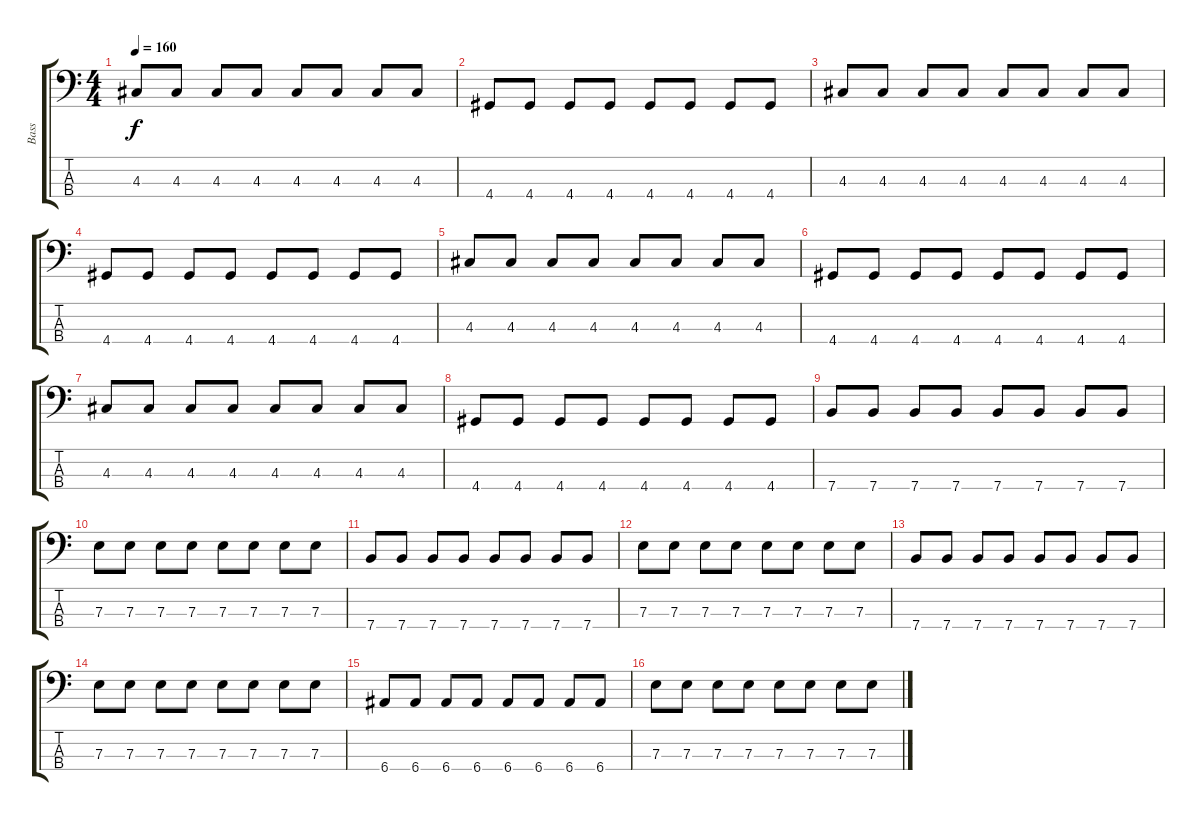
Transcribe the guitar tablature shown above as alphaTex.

\track ("Bass" "Bass") {instrument electricbassfinger}
\staff {score tabs}
\tuning (G2 D2 A1 E1) {hide}
\ts (4 4)
\tempo 160
\clef f4
\ks c
4.3.8{dy f} 4.3.8 4.3.8 4.3.8 4.3.8 4.3.8 4.3.8 4.3.8 |
4.4.8 4.4.8 4.4.8 4.4.8 4.4.8 4.4.8 4.4.8 4.4.8 |
4.3.8 4.3.8 4.3.8 4.3.8 4.3.8 4.3.8 4.3.8 4.3.8 |
4.4.8 4.4.8 4.4.8 4.4.8 4.4.8 4.4.8 4.4.8 4.4.8 |
4.3.8 4.3.8 4.3.8 4.3.8 4.3.8 4.3.8 4.3.8 4.3.8 |
4.4.8 4.4.8 4.4.8 4.4.8 4.4.8 4.4.8 4.4.8 4.4.8 |
4.3.8 4.3.8 4.3.8 4.3.8 4.3.8 4.3.8 4.3.8 4.3.8 |
4.4.8 4.4.8 4.4.8 4.4.8 4.4.8 4.4.8 4.4.8 4.4.8 |
7.4.8 7.4.8 7.4.8 7.4.8 7.4.8 7.4.8 7.4.8 7.4.8 |
7.3.8 7.3.8 7.3.8 7.3.8 7.3.8 7.3.8 7.3.8 7.3.8 |
7.4.8 7.4.8 7.4.8 7.4.8 7.4.8 7.4.8 7.4.8 7.4.8 |
7.3.8 7.3.8 7.3.8 7.3.8 7.3.8 7.3.8 7.3.8 7.3.8 |
7.4.8 7.4.8 7.4.8 7.4.8 7.4.8 7.4.8 7.4.8 7.4.8 |
7.3.8 7.3.8 7.3.8 7.3.8 7.3.8 7.3.8 7.3.8 7.3.8 |
6.4.8 6.4.8 6.4.8 6.4.8 6.4.8 6.4.8 6.4.8 6.4.8 |
7.3.8 7.3.8 7.3.8 7.3.8 7.3.8 7.3.8 7.3.8 7.3.8
